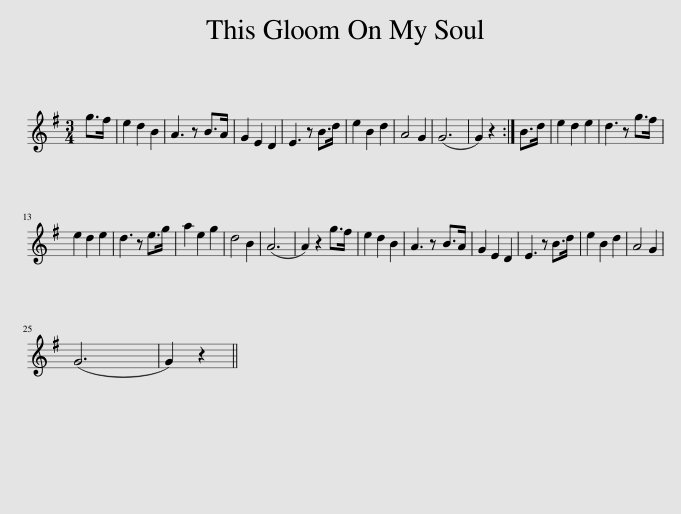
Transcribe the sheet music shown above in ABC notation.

X:1
L:1/8
M:3/4
I:linebreak $
K:G
V:1 treble
V:1
 g>f | e2 d2 B2 | A3 z B>A | G2 E2 D2 | E3 z B>d | %5
 e2 B2 d2 | A4 G2 | (G6 | G2) z2 :| B>d | %10
 e2 d2 e2 | d3 z g>f |$ e2 d2 e2 | d3 z e>g | a2 e2 g2 | %15
 d4 B2 | (A6 | A2) z2 g>f | e2 d2 B2 | A3 z B>A | %20
 G2 E2 D2 | E3 z B>d | e2 B2 d2 | A4 G2 |$ (G6 | %25
 G2) z2 || %26
